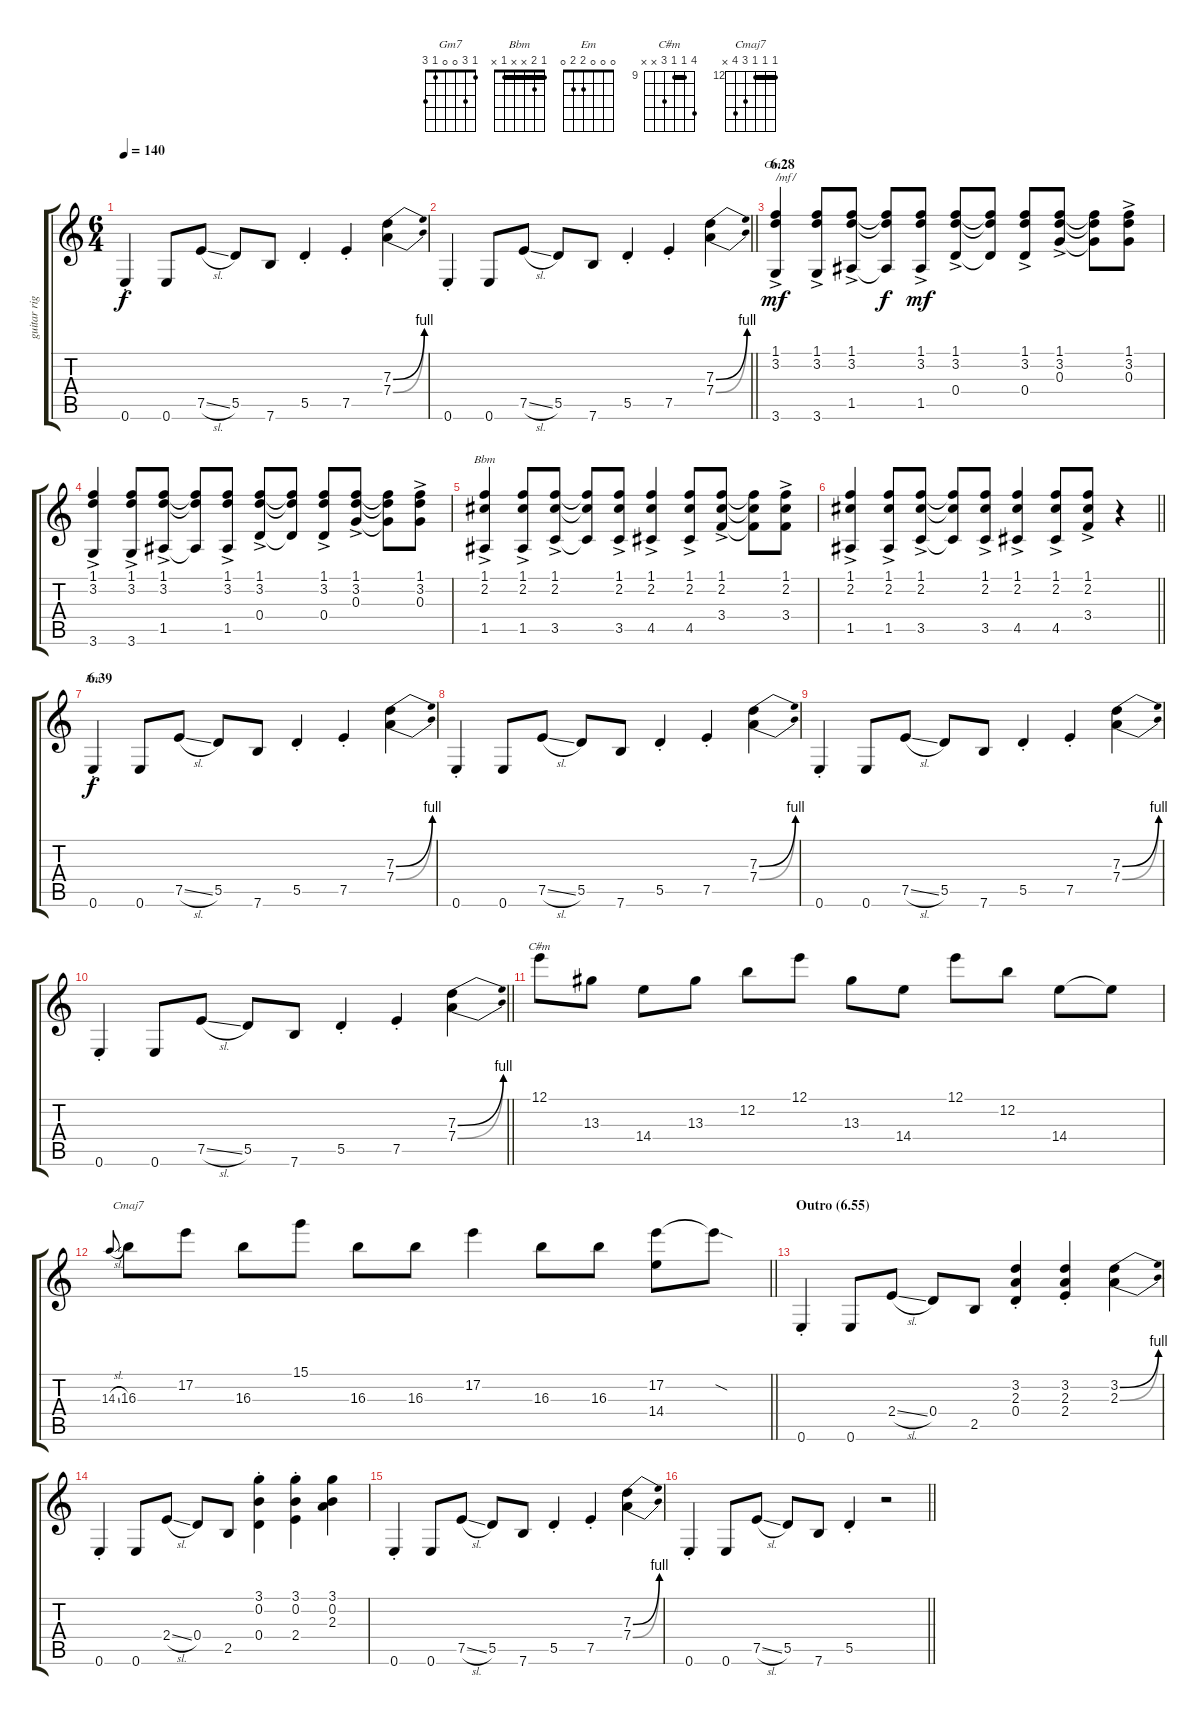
\track ("guitar right" "guitar rig") {instrument distortionguitar}
\staff {score tabs}
\tuning (E4 B3 G3 D3 A2 E2) {hide}
\chord ("Gm7" 1 3 0 0 1 3)
\chord ("Bbm" 1 2 x x 1 x) {barre 1}
\chord ("Em" 0 0 0 2 2 0)
\chord ("C#m" 12 9 9 11 x x) {firstfret 9 barre 9}
\chord ("Cmaj7" 12 12 12 14 15 x) {firstfret 12 barre 12}
\ts (6 4)
\tempo 140
\clef g2
\ks c
0.6{st}.4{dy f} 0.6.8 7.5{sl}.8 5.5.8 7.6.8 5.5{st}.4 7.5{st}.4 (7.3{be (bend 0 0 60 4)} 7.4{be (bend 0 0 60 4)}).4 |
\barLineRight lightlight
0.6{st}.4 0.6.8 7.5{sl}.8 5.5.8 7.6.8 5.5{st}.4 7.5{st}.4 (7.3{be (bend 0 0 60 4)} 7.4{be (bend 0 0 60 4)}).4 |
\section ("" "6.28")
(1.1 3.2 3.6{ac}).4{ch "Gm7" txt "/mf/" dy mf} (1.1 3.2 3.6{ac}).8 (1.1 3.2 1.5{ac}).8 (1.1{t} 3.2{t} 1.5{t}).8{dy f} (1.1 3.2 1.5{ac}).8{dy mf} (1.1 3.2 0.4{ac}).8 (1.1{t} 3.2{t} 0.4{t}).8 (1.1 3.2 0.4{ac}).8 (1.1 3.2 0.3{ac}).8 (1.1{t} 3.2{t} 0.3{t}).8 (1.1 3.2 0.3{ac}).8 |
(1.1 3.2 3.6{ac}).4 (1.1 3.2 3.6{ac}).8 (1.1 3.2 1.5{ac}).8 (1.1{t} 3.2{t} 1.5{t}).8 (1.1 3.2 1.5{ac}).8 (1.1 3.2 0.4{ac}).8 (1.1{t} 3.2{t} 0.4{t}).8 (1.1 3.2 0.4{ac}).8 (1.1 3.2 0.3{ac}).8 (1.1{t} 3.2{t} 0.3{t}).8 (1.1 3.2 0.3{ac}).8 |
(1.1 2.2 1.5{ac}).4{ch "Bbm"} (1.1 2.2 1.5{ac}).8 (1.1 2.2 3.5{ac}).8 (1.1{t} 2.2{t} 3.5{t}).8 (1.1 2.2 3.5{ac}).8 (1.1 2.2 4.5{ac}).4 (1.1 2.2 4.5{ac}).8 (1.1 2.2 3.4{ac}).8 (1.1{t} 2.2{t} 3.4{t}).8 (1.1 2.2 3.4{ac}).8 |
\barLineRight lightlight
(1.1 2.2 1.5{ac}).4 (1.1 2.2 1.5{ac}).8 (1.1 2.2 3.5{ac}).8 (1.1{t} 2.2{t} 3.5{t}).8 (1.1 2.2 3.5{ac}).8 (1.1 2.2 4.5{ac}).4 (1.1 2.2 4.5{ac}).8 (1.1 2.2 3.4{ac}).8 r.4 |
\section ("" "6.39")
0.6{st}.4{ch "Em" dy f} 0.6.8 7.5{sl}.8 5.5.8 7.6.8 5.5{st}.4 7.5{st}.4 (7.3{be (bend 0 0 60 4)} 7.4{be (bend 0 0 60 4)}).4 |
0.6{st}.4 0.6.8 7.5{sl}.8 5.5.8 7.6.8 5.5{st}.4 7.5{st}.4 (7.3{be (bend 0 0 60 4)} 7.4{be (bend 0 0 60 4)}).4 |
0.6{st}.4 0.6.8 7.5{sl}.8 5.5.8 7.6.8 5.5{st}.4 7.5{st}.4 (7.3{be (bend 0 0 60 4)} 7.4{be (bend 0 0 60 4)}).4 |
\barLineRight lightlight
0.6{st}.4 0.6.8 7.5{sl}.8 5.5.8 7.6.8 5.5{st}.4 7.5{st}.4 (7.3{be (bend 0 0 60 4)} 7.4{be (bend 0 0 60 4)}).4 |
12.1.8{ch "C#m"} 13.3.8 14.4.8 13.3.8 12.2.8 12.1.8 13.3.8 14.4.8 12.1.8 12.2.8 14.4.8 14.4{t}.8 |
\barLineRight lightlight
14.3{sl}.8{gr onbeat} 16.3.8{ch "Cmaj7"} 17.2.8 16.3.8 15.1.8 16.3.8 16.3.8 17.2.4 16.3.8 16.3.8 (17.2 14.4).8 17.2{sod t}.8 |
\section ("" "Outro (6.55)")
0.6{st}.4 0.6.8 2.4{sl}.8 0.4.8 2.5.8 (3.2{st} 2.3{st} 0.4{st}).4 (3.2{st} 2.3{st} 2.4{st}).4 (3.2{be (bend 0 0 60 4)} 2.3{be (bend 0 0 60 4)}).4 |
0.6{st}.4 0.6.8 2.4{sl}.8 0.4.8 2.5.8 (3.1{st} 0.2{st} 0.4{st}).4 (3.1{st} 0.2{st} 2.4{st}).4 (3.1 0.2 2.3).4 |
0.6{st}.4 0.6.8 7.5{sl}.8 5.5.8 7.6.8 5.5{st}.4 7.5{st}.4 (7.3{be (bend 0 0 60 4)} 7.4{be (bend 0 0 60 4)}).4 |
\barLineRight lightlight
0.6{st}.4 0.6.8 7.5{sl}.8 5.5.8 7.6.8 5.5{st}.4 r.2
